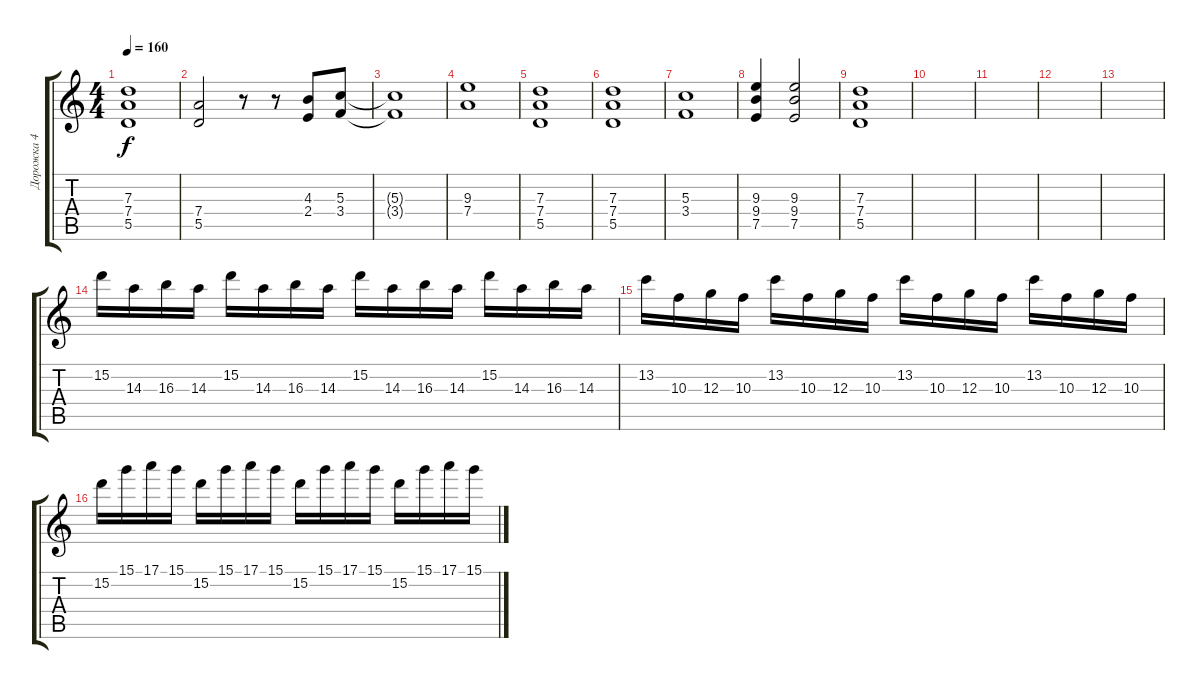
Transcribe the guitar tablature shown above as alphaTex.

\track ("Дорожка 4" "Дорожка 4") {instrument acousticguitarsteel}
\staff {score tabs}
\tuning (E4 B3 G3 D3 A2 E2) {hide}
\ts (4 4)
\tempo 160
\clef g2
\ks c
(7.3 7.4 5.5).1{dy f} |
(7.4 5.5).2 r.8 r.8 (4.3 2.4).8 (5.3 3.4).8 |
(5.3{t} 3.4{t}).1 |
(9.3 7.4).1 |
(7.3 7.4 5.5).1 |
(7.3 7.4 5.5).1 |
(5.3 3.4).1 |
(9.3 9.4 7.5).4 (9.3 9.4 7.5).2 |
(7.3 7.4 5.5).1 |
|
|
|
|
15.2.16 14.3.16 16.3.16 14.3.16 15.2.16 14.3.16 16.3.16 14.3.16 15.2.16 14.3.16 16.3.16 14.3.16 15.2.16 14.3.16 16.3.16 14.3.16 |
13.2.16 10.3.16 12.3.16 10.3.16 13.2.16 10.3.16 12.3.16 10.3.16 13.2.16 10.3.16 12.3.16 10.3.16 13.2.16 10.3.16 12.3.16 10.3.16 |
15.2.16 15.1.16 17.1.16 15.1.16 15.2.16 15.1.16 17.1.16 15.1.16 15.2.16 15.1.16 17.1.16 15.1.16 15.2.16 15.1.16 17.1.16 15.1.16
